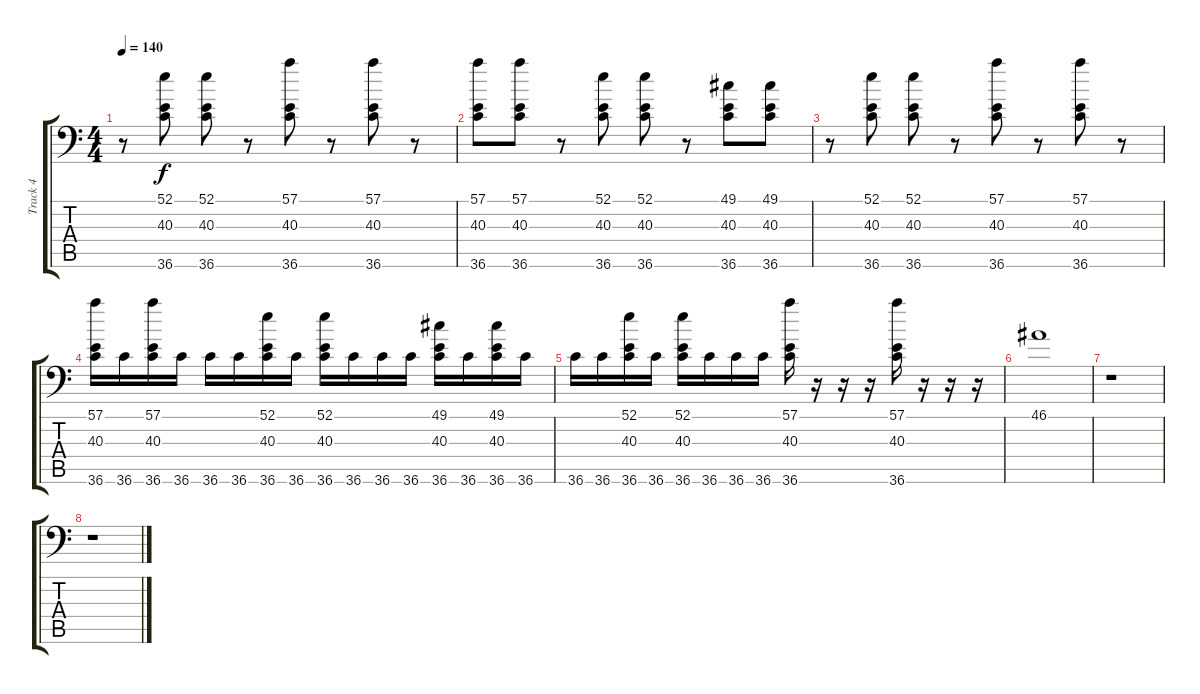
\track ("Track 4" "Track 4") {instrument acousticgrandpiano}
\staff {score tabs}
\tuning (C-1 C-1 C-1 C-1 C-1 C-1) {hide}
\ts (4 4)
\tempo 140
\clef f4
\ks c
r.8{dy f} (52.1 40.3 36.6).8 (52.1 40.3 36.6).8 r.8 (57.1 40.3 36.6).8 r.8 (57.1 40.3 36.6).8 r.8 |
(57.1 40.3 36.6).8 (57.1 40.3 36.6).8 r.8 (52.1 40.3 36.6).8 (52.1 40.3 36.6).8 r.8 (49.1 40.3 36.6).8 (49.1 40.3 36.6).8 |
r.8 (52.1 40.3 36.6).8 (52.1 40.3 36.6).8 r.8 (57.1 40.3 36.6).8 r.8 (57.1 40.3 36.6).8 r.8 |
(57.1 40.3 36.6).16 36.6.16 (57.1 40.3 36.6).16 36.6.16 36.6.16 36.6.16 (52.1 40.3 36.6).16 36.6.16 (52.1 40.3 36.6).16 36.6.16 36.6.16 36.6.16 (49.1 40.3 36.6).16 36.6.16 (49.1 40.3 36.6).16 36.6.16 |
36.6.16 36.6.16 (52.1 40.3 36.6).16 36.6.16 (52.1 40.3 36.6).16 36.6.16 36.6.16 36.6.16 (57.1 40.3 36.6).16 r.16 r.16 r.16 (57.1 40.3 36.6).16 r.16 r.16 r.16 |
46.1.1 |
r.1 |
r.1
